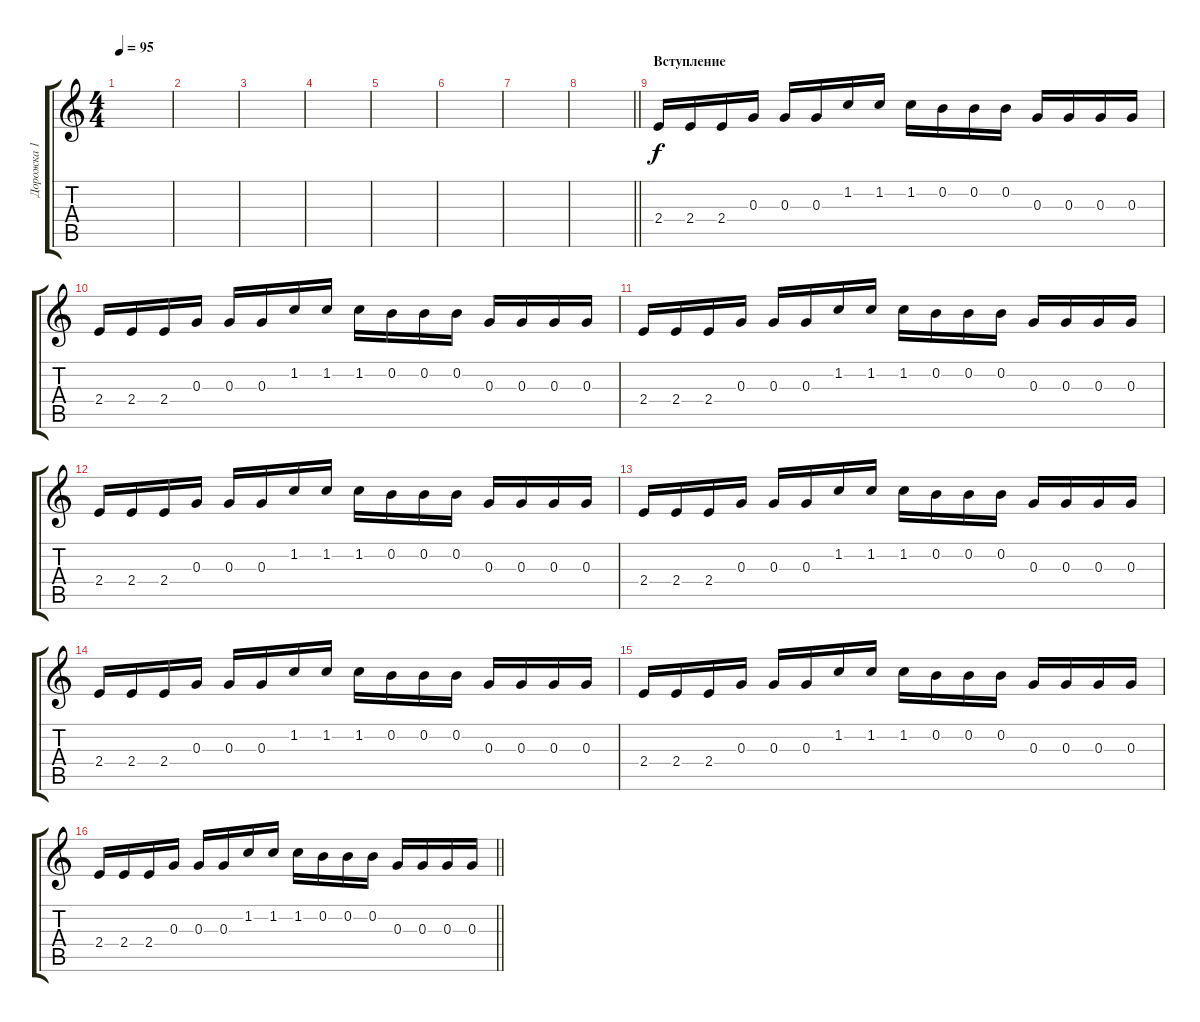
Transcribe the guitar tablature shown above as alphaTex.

\track ("Дорожка 1" "Дорожка 1") {instrument overdrivenguitar}
\staff {score tabs}
\tuning (E4 B3 G3 D3 A2 D2) {hide}
\ts (4 4)
\tempo 95
\clef g2
\ks c
|
|
|
|
|
|
|
\barLineRight lightlight
|
\section ("" "Вступление")
2.4.16 2.4.16 2.4.16 0.3.16 0.3.16 0.3.16 1.2.16 1.2.16 1.2.16 0.2.16 0.2.16 0.2.16 0.3.16 0.3.16 0.3.16 0.3.16 |
2.4.16 2.4.16 2.4.16 0.3.16 0.3.16 0.3.16 1.2.16 1.2.16 1.2.16 0.2.16 0.2.16 0.2.16 0.3.16 0.3.16 0.3.16 0.3.16 |
2.4.16 2.4.16 2.4.16 0.3.16 0.3.16 0.3.16 1.2.16 1.2.16 1.2.16 0.2.16 0.2.16 0.2.16 0.3.16 0.3.16 0.3.16 0.3.16 |
2.4.16 2.4.16 2.4.16 0.3.16 0.3.16 0.3.16 1.2.16 1.2.16 1.2.16 0.2.16 0.2.16 0.2.16 0.3.16 0.3.16 0.3.16 0.3.16 |
2.4.16 2.4.16 2.4.16 0.3.16 0.3.16 0.3.16 1.2.16 1.2.16 1.2.16 0.2.16 0.2.16 0.2.16 0.3.16 0.3.16 0.3.16 0.3.16 |
2.4.16 2.4.16 2.4.16 0.3.16 0.3.16 0.3.16 1.2.16 1.2.16 1.2.16 0.2.16 0.2.16 0.2.16 0.3.16 0.3.16 0.3.16 0.3.16 |
2.4.16 2.4.16 2.4.16 0.3.16 0.3.16 0.3.16 1.2.16 1.2.16 1.2.16 0.2.16 0.2.16 0.2.16 0.3.16 0.3.16 0.3.16 0.3.16 |
\barLineRight lightlight
2.4.16 2.4.16 2.4.16 0.3.16 0.3.16 0.3.16 1.2.16 1.2.16 1.2.16 0.2.16 0.2.16 0.2.16 0.3.16 0.3.16 0.3.16 0.3.16
